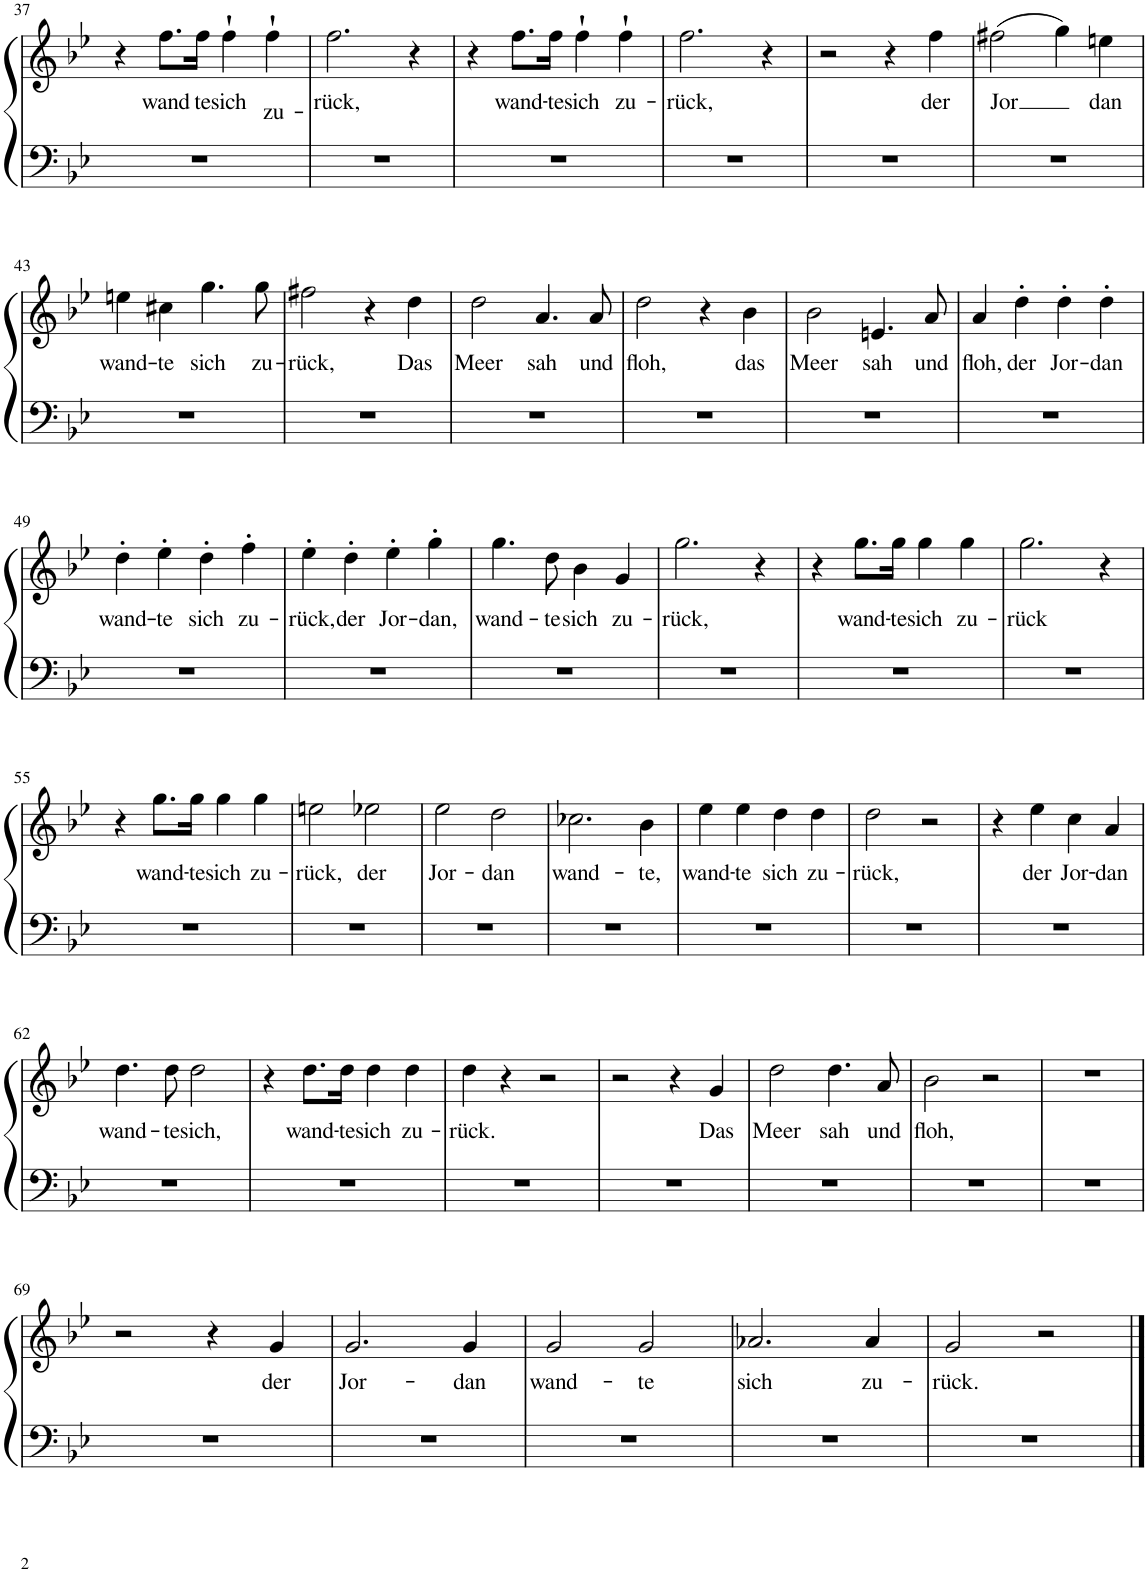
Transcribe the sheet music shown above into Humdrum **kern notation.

**kern	**kern	**text
*part1	*part1	*part1
*staff2	*staff1	*staff1
*I"Piano	*	*
*I'Pno.	*	*
!!LO:PB:g=z
*clefF4	*clefG2	*
*k[b-e-]	*k[b-e-]	*
*M4/4	*M4/4	*
*met(c)	*met(c)	*
=37	=37	=37
1r	4r	.
!	!	!LO:LY:b
.	8.ff\L	wand
!	!	!LO:LY:b
.	16ff\Jk	te
!	!	!LO:LY:b
.	4ff`\	sich
!	!	!LO:LY:b
.	4ff`\	zu-
=38	=38	=38
!	!	!LO:LY:b
1r	2.ff\	-rück,
.	4r	.
=39	=39	=39
1r	4r	.
!	!	!LO:LY:b
.	8.ff\L	wand-
!	!	!LO:LY:b
.	16ff\Jk	-te
!	!	!LO:LY:b
.	4ff`\	sich
!	!	!LO:LY:b
.	4ff`\	zu-
=40	=40	=40
!	!	!LO:LY:b
1r	2.ff\	-rück,
.	4r	.
=41	=41	=41
1r	2r	.
.	4r	.
!	!	!LO:LY:b
.	4ff\	der
=42	=42	=42
!	!	!LO:LY:b
1r	(2ff#X\	Jor
.	4gg\)	.
!	!	!LO:LY:b
.	4een\	dan
!!LO:LB:g=z
=43	=43	=43
!	!	!LO:LY:b
1r	4een\	wand-
!	!	!LO:LY:b
.	4cc#X\	-te
!	!	!LO:LY:b
.	4.gg\	sich
!	!	!LO:LY:b
.	8gg\	zu-
=44	=44	=44
!	!	!LO:LY:b
1r	2ff#X\	-rück,
.	4r	.
!	!	!LO:LY:b
.	4dd\	Das
=45	=45	=45
!	!	!LO:LY:b
1r	2dd\	Meer
!	!	!LO:LY:b
.	4.a/	sah
!	!	!LO:LY:b
.	8a/	und
=46	=46	=46
!	!	!LO:LY:b
1r	2dd\	floh,
.	4r	.
!	!	!LO:LY:b
.	4b-\	das
=47	=47	=47
!	!	!LO:LY:b
1r	2b-\	Meer
!	!	!LO:LY:b
.	4.en/	sah
!	!	!LO:LY:b
.	8a/	und
=48	=48	=48
!	!	!LO:LY:b
1r	4a/	floh,
!	!	!LO:LY:b
.	4dd'\	der
!	!	!LO:LY:b
.	4dd'\	Jor-
!	!	!LO:LY:b
.	4dd'\	-dan
!!LO:LB:g=z
=49	=49	=49
!	!	!LO:LY:b
1r	4dd'\	wand-
!	!	!LO:LY:b
.	4ee-'\	-te
!	!	!LO:LY:b
.	4dd'\	sich
!	!	!LO:LY:b
.	4ff'\	zu-
=50	=50	=50
!	!	!LO:LY:b
1r	4ee-'\	-rück,
!	!	!LO:LY:b
.	4dd'\	der
!	!	!LO:LY:b
.	4ee-'\	Jor-
!	!	!LO:LY:b
.	4gg'\	-dan,
=51	=51	=51
!	!	!LO:LY:b
1r	4.gg\	wand-
!	!	!LO:LY:b
.	8dd\	-te
!	!	!LO:LY:b
.	4b-\	sich
!	!	!LO:LY:b
.	4g/	zu-
=52	=52	=52
!	!	!LO:LY:b
1r	2.gg\	-rück,
.	4r	.
=53	=53	=53
1r	4r	.
!	!	!LO:LY:b
.	8.gg\L	wand-
!	!	!LO:LY:b
.	16gg\Jk	-te
!	!	!LO:LY:b
.	4gg\	sich
!	!	!LO:LY:b
.	4gg\	zu-
=54	=54	=54
!	!	!LO:LY:b
1r	2.gg\	-rück
.	4r	.
!!LO:LB:g=z
=55	=55	=55
1r	4r	.
!	!	!LO:LY:b
.	8.gg\L	wand-
!	!	!LO:LY:b
.	16gg\Jk	-te
!	!	!LO:LY:b
.	4gg\	sich
!	!	!LO:LY:b
.	4gg\	zu-
=56	=56	=56
!	!	!LO:LY:b
1r	2een\	-rück,
!	!	!LO:LY:b
.	2ee-X\	der
=57	=57	=57
!	!	!LO:LY:b
1r	2ee-\	Jor-
!	!	!LO:LY:b
.	2dd\	-dan
=58	=58	=58
!	!	!LO:LY:b
1r	2.cc-X\	wand-
!	!	!LO:LY:b
.	4b-\	-te,
=59	=59	=59
!	!	!LO:LY:b
1r	4ee-\	wand-
!	!	!LO:LY:b
.	4ee-\	-te
!	!	!LO:LY:b
.	4dd\	sich
!	!	!LO:LY:b
.	4dd\	zu-
=60	=60	=60
!	!	!LO:LY:b
1r	2dd\	-rück,
.	2r	.
=61	=61	=61
1r	4r	.
!	!	!LO:LY:b
.	4ee-\	der
!	!	!LO:LY:b
.	4cc\	Jor-
!	!	!LO:LY:b
.	4a/	-dan
!!LO:LB:g=z
=62	=62	=62
!	!	!LO:LY:b
1r	4.dd\	wand-
!	!	!LO:LY:b
.	8dd\	-te
!	!	!LO:LY:b
.	2dd\	sich,
=63	=63	=63
1r	4r	.
!	!	!LO:LY:b
.	8.dd\L	wand-
!	!	!LO:LY:b
.	16dd\Jk	-te
!	!	!LO:LY:b
.	4dd\	sich
!	!	!LO:LY:b
.	4dd\	zu-
=64	=64	=64
!	!	!LO:LY:b
1r	4dd\	-rück.
.	4r	.
.	2r	.
=65	=65	=65
1r	2r	.
.	4r	.
!	!	!LO:LY:b
.	4g/	Das
=66	=66	=66
!	!	!LO:LY:b
1r	2dd\	Meer
!	!	!LO:LY:b
.	4.dd\	sah
!	!	!LO:LY:b
.	8a/	und
=67	=67	=67
!	!	!LO:LY:b
1r	2b-\	floh,
.	2r	.
=68	=68	=68
1r	1r	.
!!LO:LB:g=z
=69	=69	=69
1r	2r	.
.	4r	.
!	!	!LO:LY:b
.	4g/	der
=70	=70	=70
!	!	!LO:LY:b
1r	2.g/	Jor-
!	!	!LO:LY:b
.	4g/	-dan
=71	=71	=71
!	!	!LO:LY:b
1r	2g/	wand-
!	!	!LO:LY:b
.	2g/	-te
=72	=72	=72
!	!	!LO:LY:b
1r	2.a-X/	sich
!	!	!LO:LY:b
.	4a-/	zu-
=73	=73	=73
!	!	!LO:LY:b
1r	2g/	-rück.
.	2r	.
==	==	==
*-	*-	*-
